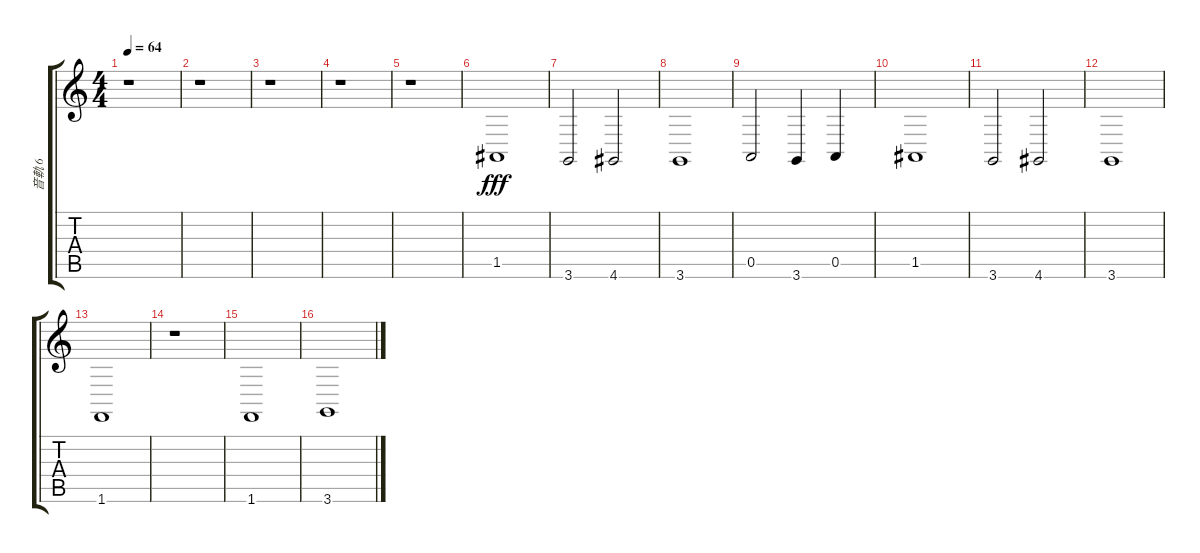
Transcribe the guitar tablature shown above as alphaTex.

\track ("音軌 6" "音軌 6") {instrument cello}
\staff {score tabs}
\tuning (E4 B3 G3 D3 A2 E2) {hide}
\ts (4 4)
\tempo 64
\clef g2
\ks c
r.1{dy fff} |
r.1 |
r.1 |
r.1 |
r.1 |
1.5.1 |
3.6.2 4.6.2 |
3.6.1 |
0.5.2 3.6.4 0.5.4 |
1.5.1 |
3.6.2 4.6.2 |
3.6.1 |
1.6.1 |
r.1 |
1.6.1 |
3.6.1
